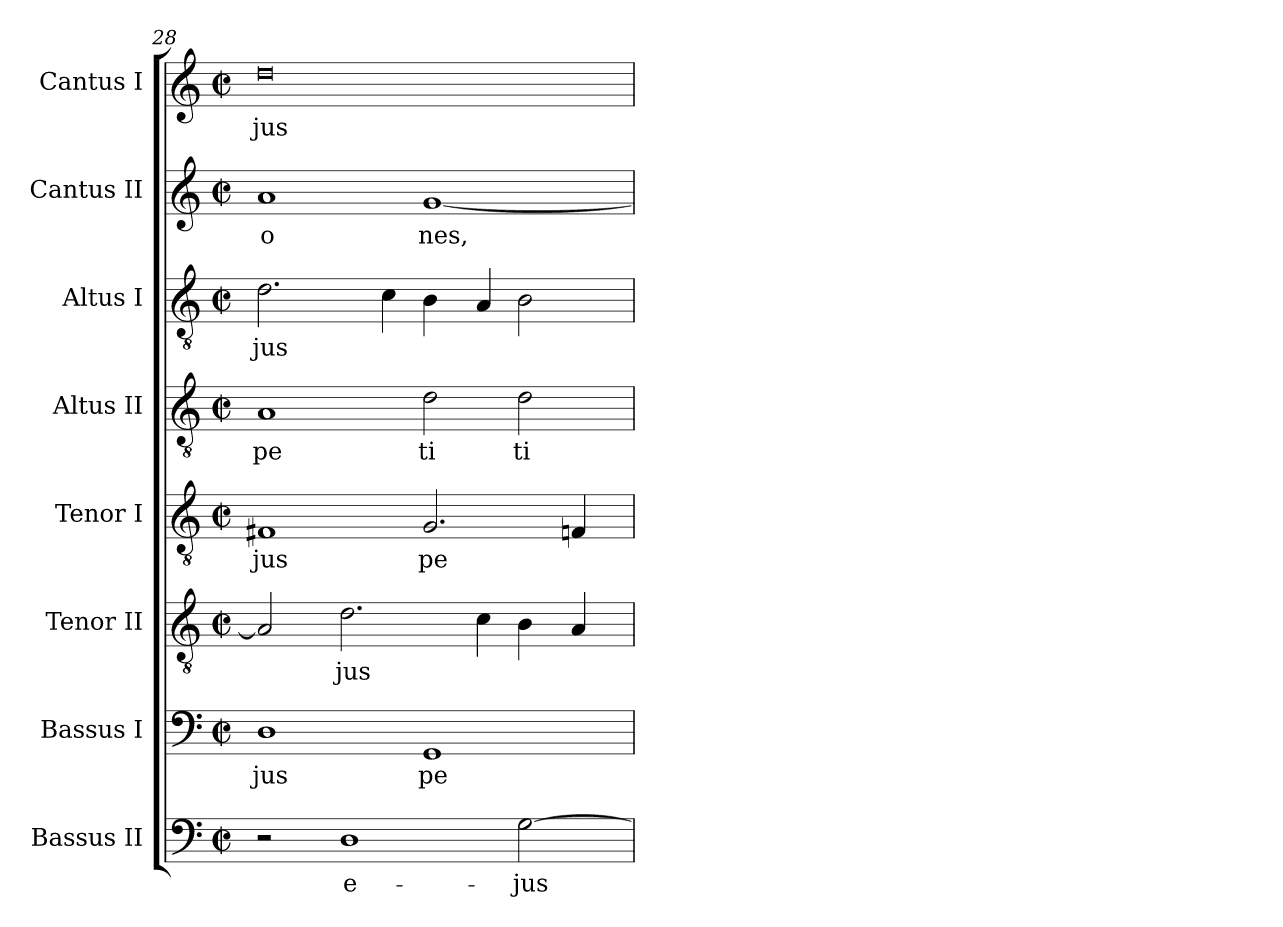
**kern	**text	**kern	**text	**kern	**text	**kern	**text	**kern	**text	**kern	**text	**kern	**text	**kern	**text
*part8	*part8	*part7	*part7	*part6	*part6	*part5	*part5	*part4	*part4	*part3	*part3	*part2	*part2	*part1	*part1
*staff8	*staff8	*staff7	*staff7	*staff6	*staff6	*staff5	*staff5	*staff4	*staff4	*staff3	*staff3	*staff2	*staff2	*staff1	*staff1
*I"Bassus II	*	*I"Bassus I	*	*I"Tenor II	*	*I"Tenor I	*	*I"Altus II	*	*I"Altus I	*	*I"Cantus II	*	*I"Cantus I	*
!!LO:LB:g=z
*clefF4	*	*clefF4	*	*clefGv2	*	*clefGv2	*	*clefGv2	*	*clefGv2	*	*clefG2	*	*clefG2	*
*M2/2	*	*M2/2	*	*M2/2	*	*M2/2	*	*M2/2	*	*M2/2	*	*M2/2	*	*M2/2	*
*met(c|)	*	*met(c|)	*	*met(c|)	*	*met(c|)	*	*met(c|)	*	*met(c|)	*	*met(c|)	*	*met(c|)	*
=28	=28	=28	=28	=28	=28	=28	=28	=28	=28	=28	=28	=28	=28	=28	=28
!	!	!	!LO:LY:b:cj	!	!	!	!LO:LY:b:cj	!	!LO:LY:b:cj	!	!LO:LY:b	!	!LO:LY:b:cj	!	!LO:LY:b:cj
*	*	*	*	*^	*	*	*	*	*	*	*	*	*	*	*
2r	.	1D	-jus	2A/]	16ryy	.	1F#X	jus	1A	pe	2.d\	jus	1a	o	0dd	-jus
.	.	.	.	.	64ryy	.	.	.	.	.	.	.	.	.	.	.
.	.	.	.	.	1ryy	.	.	.	.	.	.	.	.	.	.	.
!	!LO:LY:b:cj	!	!	!	!	!LO:LY:b	!	!	!	!	!	!	!	!	!	!
1D	e-	.	.	2.d\	.	jus	.	.	.	.	.	.	.	.	.	.
.	.	.	.	.	.	.	.	.	.	.	4c\	.	.	.	.	.
!	!	!	!LO:LY:b:cj	!	!	!	!	!LO:LY:b:cj	!	!LO:LY:b:cj	!	!	!	!LO:LY:b	!	!
.	.	1GG	pe	.	.	.	2.G/	pe	2d\	ti	4B\	.	[<1g	nes,	.	.
.	.	.	.	.	2ryy	.	.	.	.	.	.	.	.	.	.	.
.	.	.	.	4c\	.	.	.	.	.	.	4A/	.	.	.	.	.
!	!LO:LY:b	!	!	!	!	!	!	!	!	!LO:LY:b:cj	!	!	!	!	!	!
[>2G\	-jus	.	.	4B\	.	.	.	.	2d\	ti	2B\	.	.	.	.	.
.	.	.	.	.	4ryy	.	.	.	.	.	.	.	.	.	.	.
.	.	.	.	4A/	.	.	4Fn/	.	.	.	.	.	.	.	.	.
.	.	.	.	.	8ryy	.	.	.	.	.	.	.	.	.	.	.
.	.	.	.	.	32.ryy	.	.	.	.	.	.	.	.	.	.	.
*	*	*	*	*v	*v	*	*	*	*	*	*	*	*	*	*	*
=	=	=	=	=	=	=	=	=	=	=	=	=	=	=	=
*-	*-	*-	*-	*-	*-	*-	*-	*-	*-	*-	*-	*-	*-	*-	*-
